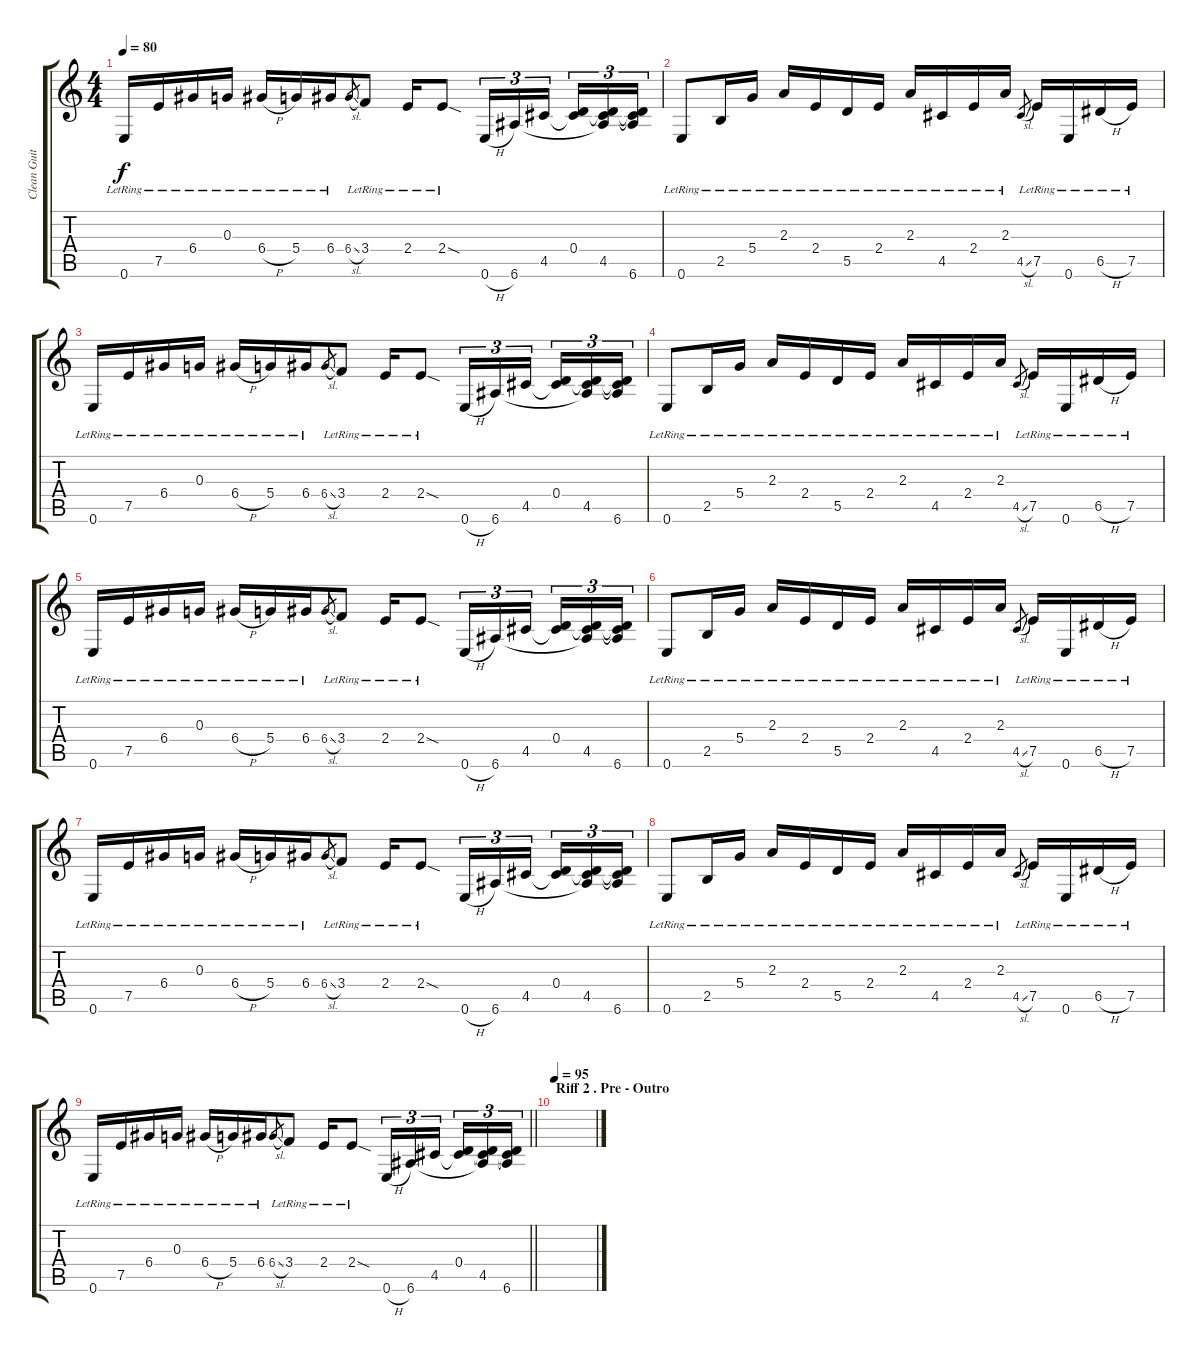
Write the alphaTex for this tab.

\track ("Clean Guitar" "Clean Guit") {instrument electricguitarjazz}
\staff {score tabs}
\tuning (E4 B3 G3 D3 A2 E2) {hide}
\ts (4 4)
\tempo 80
\clef g2
\ks c
0.6{lr}.16{dy f} 7.5{lr}.16 6.4{lr}.16 0.3{lr}.16 6.4{h lr}.16 5.4{lr}.16 6.4{lr}.16 6.4{sl}.8{gr} 3.4{lr}.8 2.4{lr}.16 2.4{sod lr}.8 0.6{h}.16{tu (3 2)} 6.6.16{tu (3 2)} 4.5.16{tu (3 2) beam splitsecondary} (0.4 4.5{t}).16{tu (3 2)} (0.4{t} 4.5 6.6{t}).16{tu (3 2)} (0.4{t} 4.5{t} 6.6).16{tu (3 2)} |
0.6{lr}.8 2.5{lr}.16 5.4{lr}.16 2.3{lr}.16 2.4{lr}.16 5.5{lr}.16 2.4{lr}.16 2.3{lr}.16 4.5{lr}.16 2.4{lr}.16 2.3{lr}.16 4.5{sl}.8{gr} 7.5{lr}.16 0.6{lr}.16 6.5{h lr}.16 7.5{lr}.16 |
0.6{lr}.16 7.5{lr}.16 6.4{lr}.16 0.3{lr}.16 6.4{h lr}.16 5.4{lr}.16 6.4{lr}.16 6.4{sl}.8{gr} 3.4{lr}.8 2.4{lr}.16 2.4{sod lr}.8 0.6{h}.16{tu (3 2)} 6.6.16{tu (3 2)} 4.5.16{tu (3 2) beam splitsecondary} (0.4 4.5{t}).16{tu (3 2)} (0.4{t} 4.5 6.6{t}).16{tu (3 2)} (0.4{t} 4.5{t} 6.6).16{tu (3 2)} |
0.6{lr}.8 2.5{lr}.16 5.4{lr}.16 2.3{lr}.16 2.4{lr}.16 5.5{lr}.16 2.4{lr}.16 2.3{lr}.16 4.5{lr}.16 2.4{lr}.16 2.3{lr}.16 4.5{sl}.8{gr} 7.5{lr}.16 0.6{lr}.16 6.5{h lr}.16 7.5{lr}.16 |
0.6{lr}.16 7.5{lr}.16 6.4{lr}.16 0.3{lr}.16 6.4{h lr}.16 5.4{lr}.16 6.4{lr}.16 6.4{sl}.8{gr} 3.4{lr}.8 2.4{lr}.16 2.4{sod lr}.8 0.6{h}.16{tu (3 2)} 6.6.16{tu (3 2)} 4.5.16{tu (3 2) beam splitsecondary} (0.4 4.5{t}).16{tu (3 2)} (0.4{t} 4.5 6.6{t}).16{tu (3 2)} (0.4{t} 4.5{t} 6.6).16{tu (3 2)} |
0.6{lr}.8 2.5{lr}.16 5.4{lr}.16 2.3{lr}.16 2.4{lr}.16 5.5{lr}.16 2.4{lr}.16 2.3{lr}.16 4.5{lr}.16 2.4{lr}.16 2.3{lr}.16 4.5{sl}.8{gr} 7.5{lr}.16 0.6{lr}.16 6.5{h lr}.16 7.5{lr}.16 |
0.6{lr}.16 7.5{lr}.16 6.4{lr}.16 0.3{lr}.16 6.4{h lr}.16 5.4{lr}.16 6.4{lr}.16 6.4{sl}.8{gr} 3.4{lr}.8 2.4{lr}.16 2.4{sod lr}.8 0.6{h}.16{tu (3 2)} 6.6.16{tu (3 2)} 4.5.16{tu (3 2) beam splitsecondary} (0.4 4.5{t}).16{tu (3 2)} (0.4{t} 4.5 6.6{t}).16{tu (3 2)} (0.4{t} 4.5{t} 6.6).16{tu (3 2)} |
0.6{lr}.8 2.5{lr}.16 5.4{lr}.16 2.3{lr}.16 2.4{lr}.16 5.5{lr}.16 2.4{lr}.16 2.3{lr}.16 4.5{lr}.16 2.4{lr}.16 2.3{lr}.16 4.5{sl}.8{gr} 7.5{lr}.16 0.6{lr}.16 6.5{h lr}.16 7.5{lr}.16 |
\barLineRight lightlight
0.6{lr}.16 7.5{lr}.16 6.4{lr}.16 0.3{lr}.16 6.4{h lr}.16 5.4{lr}.16 6.4{lr}.16 6.4{sl}.8{gr} 3.4{lr}.8 2.4{lr}.16 2.4{sod lr}.8 0.6{h}.16{tu (3 2)} 6.6.16{tu (3 2)} 4.5.16{tu (3 2) beam splitsecondary} (0.4 4.5{t}).16{tu (3 2)} (0.4{t} 4.5 6.6{t}).16{tu (3 2)} (0.4{t} 4.5{t} 6.6).16{tu (3 2)} |
\section ("" "Riff 2 . Pre - Outro")
\tempo 95
